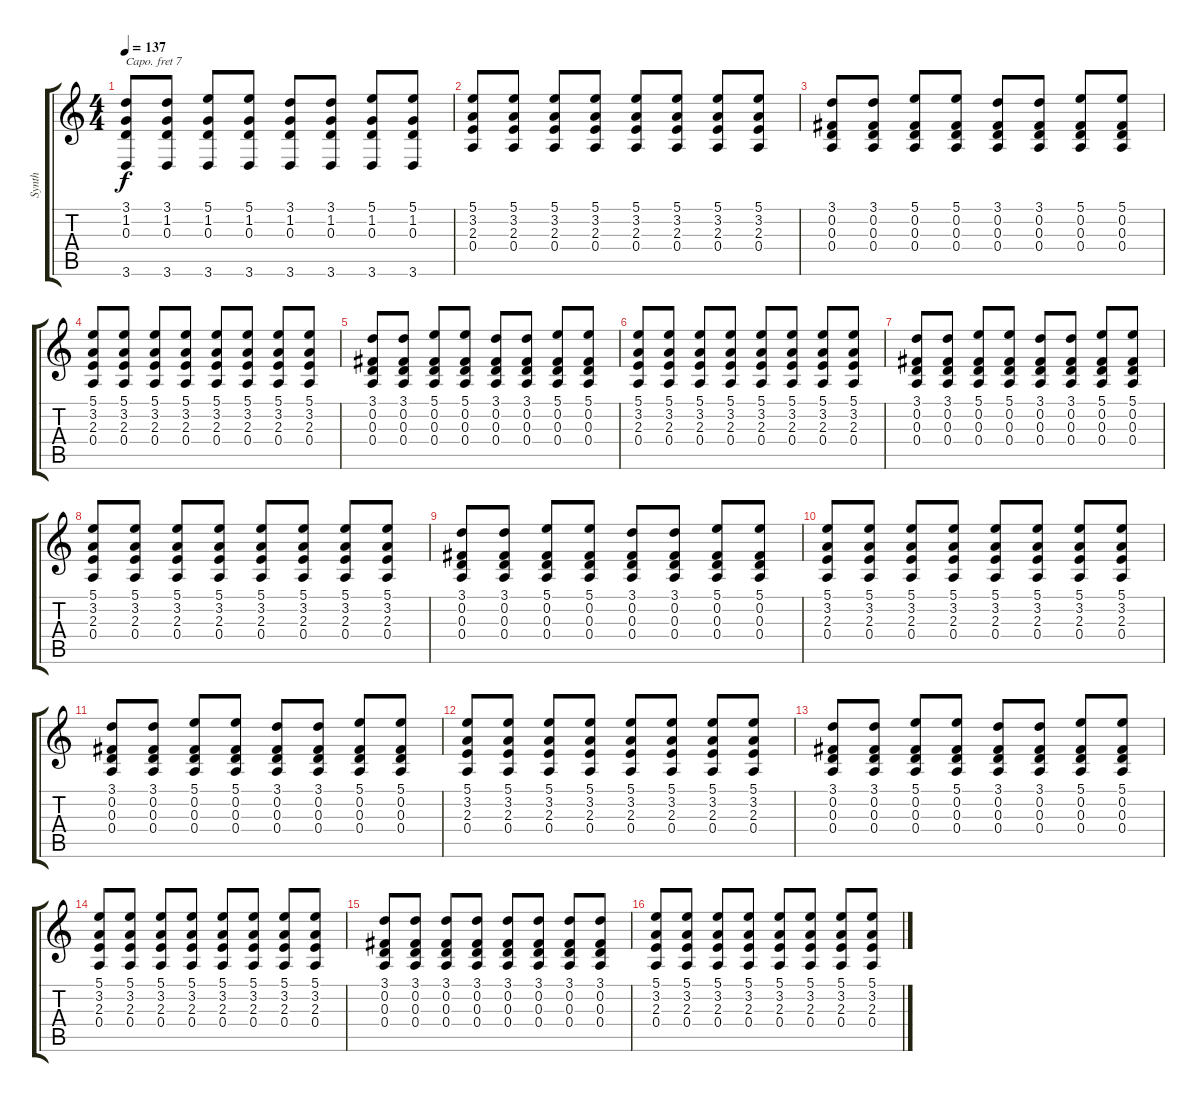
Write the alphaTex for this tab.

\track ("Synth" "Synth") {instrument lead5charang}
\staff {score tabs}
\capo 7
\tuning (E4 B3 G3 D3 A2 E2) {hide}
\ts (4 4)
\tempo 137
\clef g2
\ks c
(3.1 1.2 0.3 3.6).8{dy f} (3.1 1.2 0.3 3.6).8 (5.1 1.2 0.3 3.6).8 (5.1 1.2 0.3 3.6).8 (3.1 1.2 0.3 3.6).8 (3.1 1.2 0.3 3.6).8 (5.1 1.2 0.3 3.6).8 (5.1 1.2 0.3 3.6).8 |
(5.1 3.2 2.3 0.4).8 (5.1 3.2 2.3 0.4).8 (5.1 3.2 2.3 0.4).8 (5.1 3.2 2.3 0.4).8 (5.1 3.2 2.3 0.4).8 (5.1 3.2 2.3 0.4).8 (5.1 3.2 2.3 0.4).8 (5.1 3.2 2.3 0.4).8 |
(3.1 0.2 0.3 0.4).8 (3.1 0.2 0.3 0.4).8 (5.1 0.2 0.3 0.4).8 (5.1 0.2 0.3 0.4).8 (3.1 0.2 0.3 0.4).8 (3.1 0.2 0.3 0.4).8 (5.1 0.2 0.3 0.4).8 (5.1 0.2 0.3 0.4).8 |
(5.1 3.2 2.3 0.4).8 (5.1 3.2 2.3 0.4).8 (5.1 3.2 2.3 0.4).8 (5.1 3.2 2.3 0.4).8 (5.1 3.2 2.3 0.4).8 (5.1 3.2 2.3 0.4).8 (5.1 3.2 2.3 0.4).8 (5.1 3.2 2.3 0.4).8 |
(3.1 0.2 0.3 0.4).8 (3.1 0.2 0.3 0.4).8 (5.1 0.2 0.3 0.4).8 (5.1 0.2 0.3 0.4).8 (3.1 0.2 0.3 0.4).8 (3.1 0.2 0.3 0.4).8 (5.1 0.2 0.3 0.4).8 (5.1 0.2 0.3 0.4).8 |
(5.1 3.2 2.3 0.4).8 (5.1 3.2 2.3 0.4).8 (5.1 3.2 2.3 0.4).8 (5.1 3.2 2.3 0.4).8 (5.1 3.2 2.3 0.4).8 (5.1 3.2 2.3 0.4).8 (5.1 3.2 2.3 0.4).8 (5.1 3.2 2.3 0.4).8 |
(3.1 0.2 0.3 0.4).8 (3.1 0.2 0.3 0.4).8 (5.1 0.2 0.3 0.4).8 (5.1 0.2 0.3 0.4).8 (3.1 0.2 0.3 0.4).8 (3.1 0.2 0.3 0.4).8 (5.1 0.2 0.3 0.4).8 (5.1 0.2 0.3 0.4).8 |
(5.1 3.2 2.3 0.4).8 (5.1 3.2 2.3 0.4).8 (5.1 3.2 2.3 0.4).8 (5.1 3.2 2.3 0.4).8 (5.1 3.2 2.3 0.4).8 (5.1 3.2 2.3 0.4).8 (5.1 3.2 2.3 0.4).8 (5.1 3.2 2.3 0.4).8 |
(3.1 0.2 0.3 0.4).8 (3.1 0.2 0.3 0.4).8 (5.1 0.2 0.3 0.4).8 (5.1 0.2 0.3 0.4).8 (3.1 0.2 0.3 0.4).8 (3.1 0.2 0.3 0.4).8 (5.1 0.2 0.3 0.4).8 (5.1 0.2 0.3 0.4).8 |
(5.1 3.2 2.3 0.4).8 (5.1 3.2 2.3 0.4).8 (5.1 3.2 2.3 0.4).8 (5.1 3.2 2.3 0.4).8 (5.1 3.2 2.3 0.4).8 (5.1 3.2 2.3 0.4).8 (5.1 3.2 2.3 0.4).8 (5.1 3.2 2.3 0.4).8 |
(3.1 0.2 0.3 0.4).8 (3.1 0.2 0.3 0.4).8 (5.1 0.2 0.3 0.4).8 (5.1 0.2 0.3 0.4).8 (3.1 0.2 0.3 0.4).8 (3.1 0.2 0.3 0.4).8 (5.1 0.2 0.3 0.4).8 (5.1 0.2 0.3 0.4).8 |
(5.1 3.2 2.3 0.4).8 (5.1 3.2 2.3 0.4).8 (5.1 3.2 2.3 0.4).8 (5.1 3.2 2.3 0.4).8 (5.1 3.2 2.3 0.4).8 (5.1 3.2 2.3 0.4).8 (5.1 3.2 2.3 0.4).8 (5.1 3.2 2.3 0.4).8 |
(3.1 0.2 0.3 0.4).8 (3.1 0.2 0.3 0.4).8 (5.1 0.2 0.3 0.4).8 (5.1 0.2 0.3 0.4).8 (3.1 0.2 0.3 0.4).8 (3.1 0.2 0.3 0.4).8 (5.1 0.2 0.3 0.4).8 (5.1 0.2 0.3 0.4).8 |
(5.1 3.2 2.3 0.4).8 (5.1 3.2 2.3 0.4).8 (5.1 3.2 2.3 0.4).8 (5.1 3.2 2.3 0.4).8 (5.1 3.2 2.3 0.4).8 (5.1 3.2 2.3 0.4).8 (5.1 3.2 2.3 0.4).8 (5.1 3.2 2.3 0.4).8 |
(3.1 0.2 0.3 0.4).8 (3.1 0.2 0.3 0.4).8 (3.1 0.2 0.3 0.4).8 (3.1 0.2 0.3 0.4).8 (3.1 0.2 0.3 0.4).8 (3.1 0.2 0.3 0.4).8 (3.1 0.2 0.3 0.4).8 (3.1 0.2 0.3 0.4).8 |
(5.1 3.2 2.3 0.4).8 (5.1 3.2 2.3 0.4).8 (5.1 3.2 2.3 0.4).8 (5.1 3.2 2.3 0.4).8 (5.1 3.2 2.3 0.4).8 (5.1 3.2 2.3 0.4).8 (5.1 3.2 2.3 0.4).8 (5.1 3.2 2.3 0.4).8
